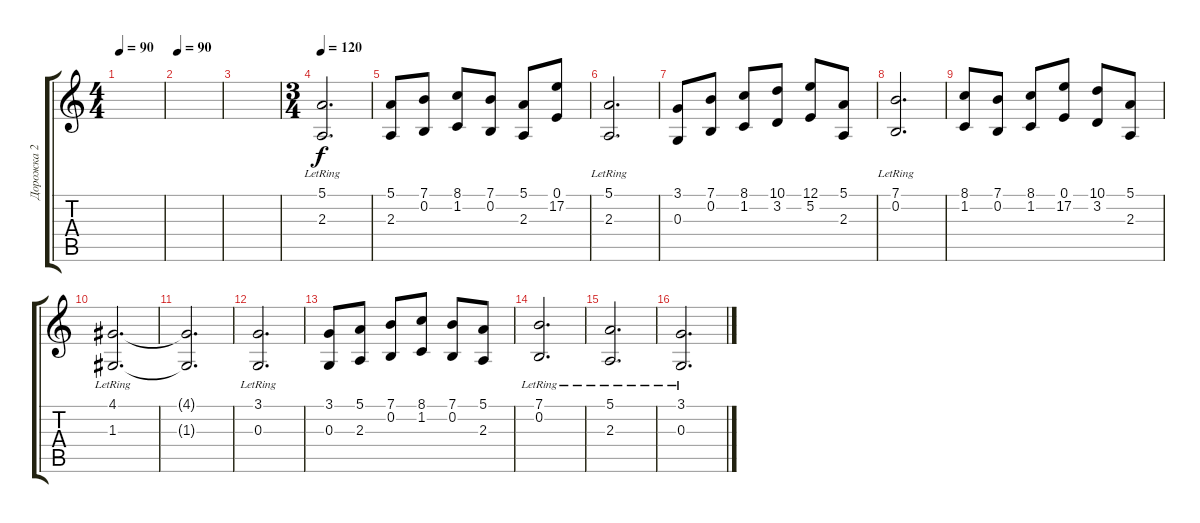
\track ("Дорожка 2" "Дорожка 2") {instrument electricgrandpiano}
\staff {score tabs}
\tuning (E4 B3 G3 D3 A2 E2) {hide}
\ts (4 4)
\tempo 90
\clef g2
\ks c
|
\tempo 90
|
|
\ts (3 4)
\tempo 120
(5.1{lr} 2.3{lr}).2{d} |
(5.1 2.3).8 (7.1 0.2).8 (8.1 1.2).8 (7.1 0.2).8 (5.1 2.3).8 (0.1 17.2).8 |
(5.1{lr} 2.3{lr}).2{d} |
(3.1 0.3).8 (7.1 0.2).8 (8.1 1.2).8 (10.1 3.2).8 (12.1 5.2).8 (5.1 2.3).8 |
(7.1{lr} 0.2{lr}).2{d} |
(8.1 1.2).8 (7.1 0.2).8 (8.1 1.2).8 (0.1 17.2).8 (10.1 3.2).8 (5.1 2.3).8 |
(4.1{lr} 1.3{lr}).2{d} |
(4.1{t} 1.3{t}).2{d} |
(3.1{lr} 0.3{lr}).2{d} |
(3.1 0.3).8 (5.1 2.3).8 (7.1 0.2).8 (8.1 1.2).8 (7.1 0.2).8 (5.1 2.3).8 |
(7.1{lr} 0.2{lr}).2{d} |
(5.1{lr} 2.3{lr}).2{d} |
(3.1{lr} 0.3{lr}).2{d}
